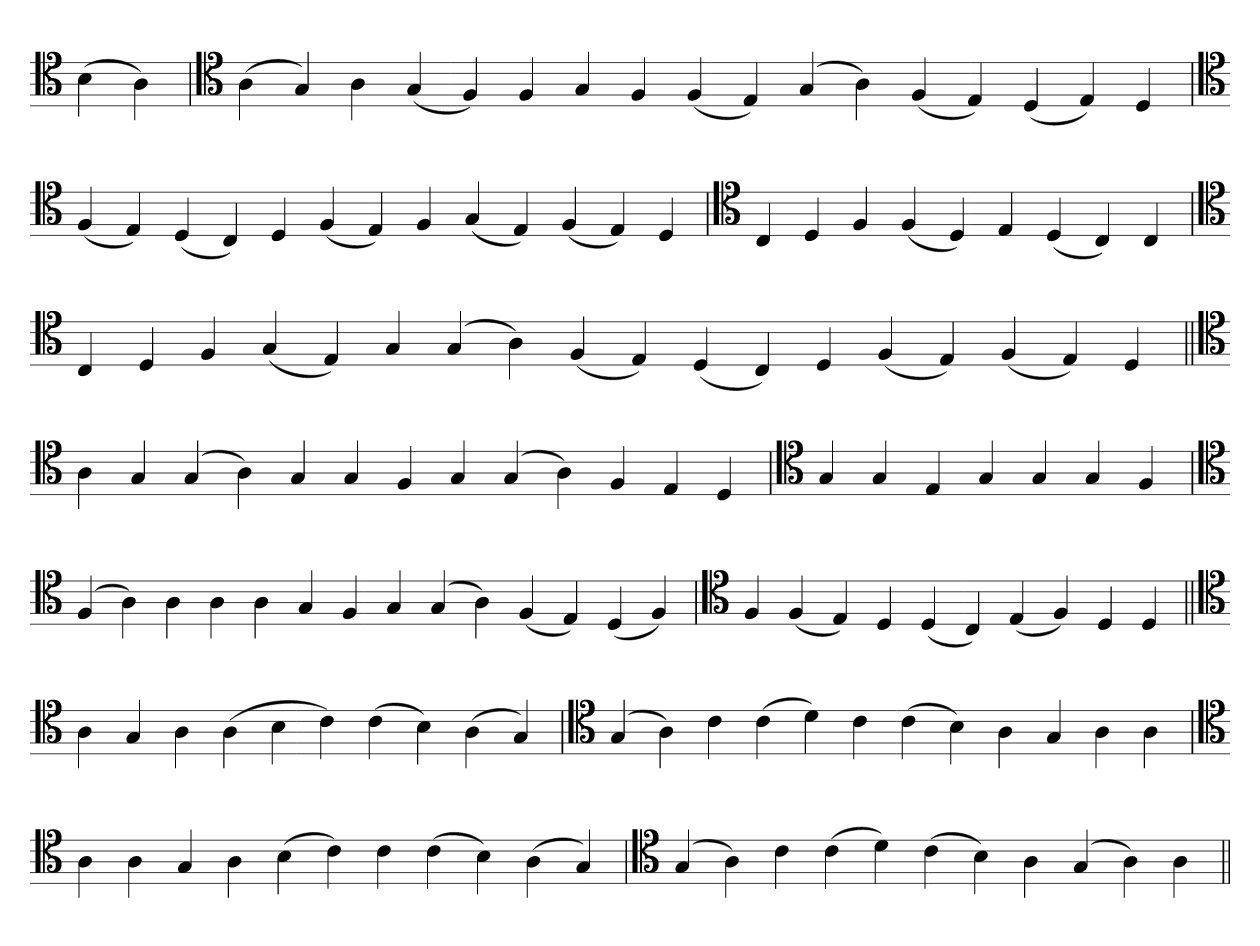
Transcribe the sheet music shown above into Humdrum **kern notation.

**kern
*part1
*staff1
*clefC4
=
(4B
4A)
='
*clefC4
(4A
4G)
4A
(4G
4F)
4F
4G
4F
(4F
4E)
(4G
4A)
(4F
4E)
(4D
4E)
4D
=
*clefC4
(4F
4E)
(4D
4C)
4D
(4F
4E)
4F
(4G
4E)
(4F
4E)
4D
=`
*clefC4
4C
4D
4F
(4F
4D)
4E
(4D
4C)
4C
='
*clefC4
4C
4D
4F
(4G
4E)
4G
(4G
4A)
(4F
4E)
(4D
4C)
4D
(4F
4E)
(4F
4E)
4D
=||
*clefC4
4A
4G
(4G
4A)
4G
4G
4F
4G
(4G
4A)
4F
4E
4D
=`
*clefC4
4G
4G
4E
4G
4G
4G
4F
=
*clefC4
(4F
4A)
4A
4A
4A
4G
4F
4G
(4G
4A)
(4F
4E)
(4D
4F)
=`
*clefC4
4F
(4F
4E)
4D
(4D
4C)
(4E
4F)
4D
4D
=||
*clefC4
4A
4G
4A
(4A
4B
4c)
(4c
4B)
(4A
4G)
=`
*clefC4
(4G
4A)
4c
(4c
4d)
4c
(4c
4B)
4A
4G
4A
4A
=
*clefC4
4A
4A
4G
4A
(4B
4c)
4c
(4c
4B)
(4A
4G)
=`
*clefC4
(4G
4A)
4c
(4c
4d)
(4c
4B)
4A
(4G
4A)
4A
=||
*-
